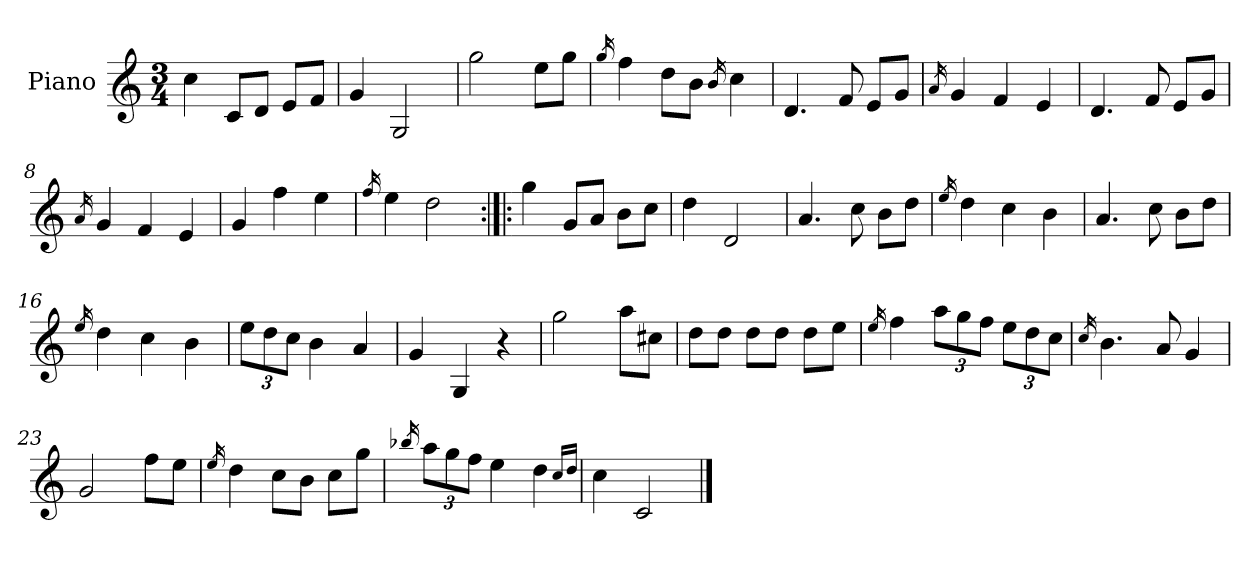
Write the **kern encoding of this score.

**kern
*part1
*staff1
*I"Piano
*I'Pno.
*clefG2
*k[]
*M3/4
=1
4cc\
8c/L
8d/J
8e/L
8f/J
=2
4g/
2G/
=3
2gg\
8ee\L
8gg\J
=4
16qgg/
4ff\
8dd\L
8b\J
16qb/
4cc\
=5
4.d/
8f/
8e/L
8g/J
=6
16qa/
4g/
4f/
4e/
=7
4.d/
8f/
8e/L
8g/J
=8
16qa/
4g/
4f/
4e/
=9
4g/
4ff\
4ee\
=10
16qff/
4ee\
2dd\
=11:|!|:
4gg\
8g/L
8a/J
8b\L
8cc\J
=12
4dd\
2d/
=13
4.a/
8cc\
8b\L
8dd\J
=14
16qee/
4dd\
4cc\
4b\
=15
4.a/
8cc\
8b\L
8dd\J
=16
16qee/
4dd\
4cc\
4b\
=17
*Xbrackettup
12ee\L
12dd\
12cc\J
4b\
4a/
=18
4g/
4G/
4r
=19
2gg\
8aa\L
8cc#X\J
=20
8dd\L
8dd\J
8dd\L
8dd\J
8dd\L
8ee\J
=21
16qee/
4ff\
12aa\L
12gg\
12ff\J
12ee\L
12dd\
12cc\J
=22
16qcc/
4.b\
8a/
4g/
=23
2g/
8ff\L
8ee\J
=24
16qee/
4dd\
8cc\L
8b\J
8cc\L
8gg\J
=25
16qbb-X/
12aa\L
12gg\
12ff\J
4ee\
4dd\
16qcc/LL
16qdd/JJ
=26
4cc\
2c/
==
*-
